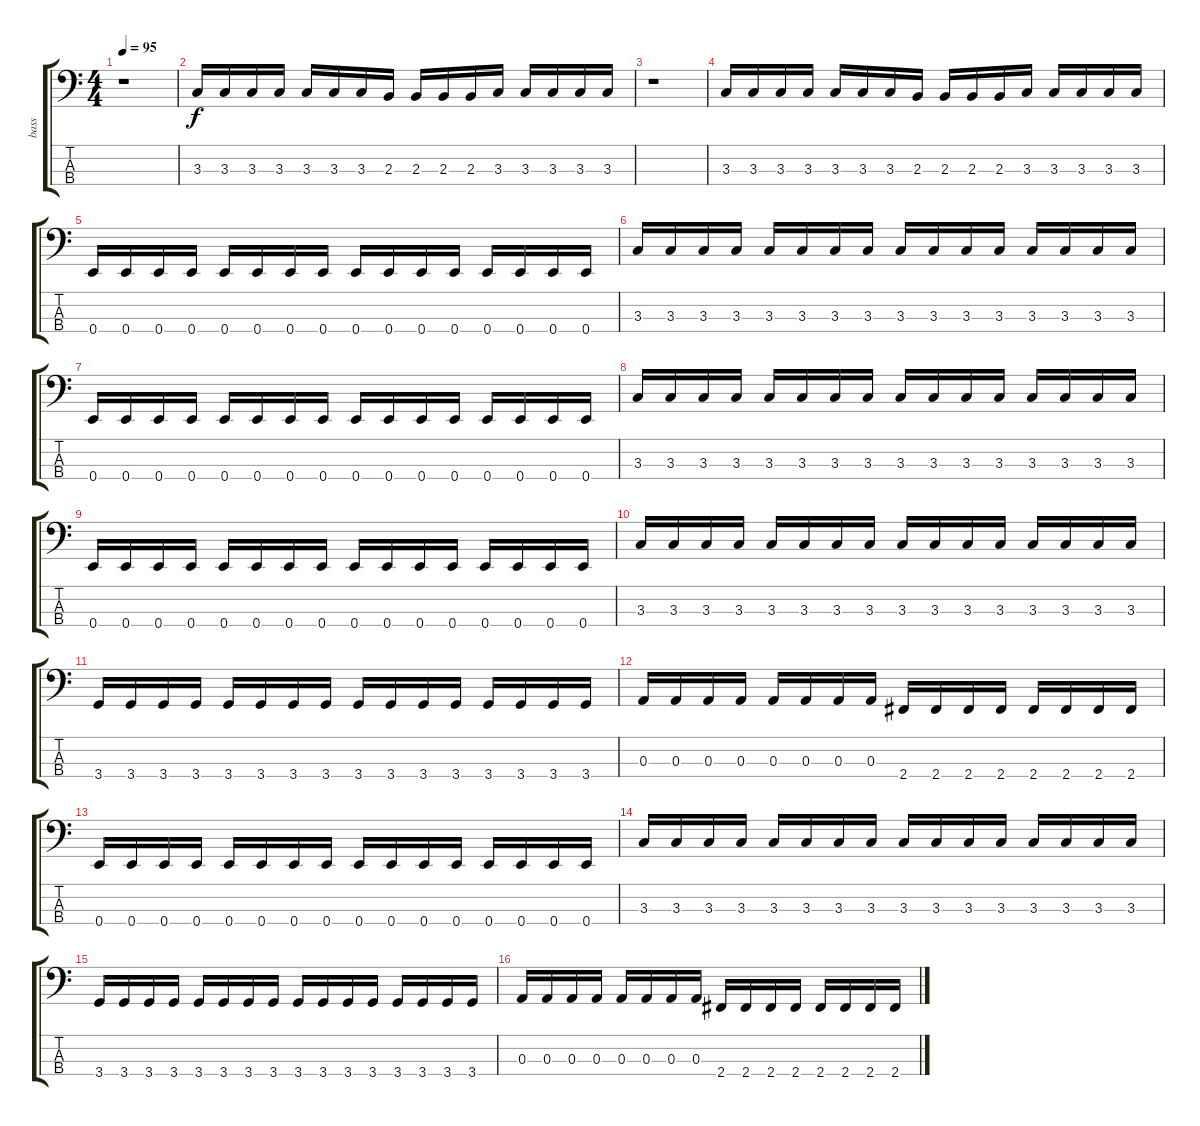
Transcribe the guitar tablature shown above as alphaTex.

\track ("bass" "bass") {instrument electricbasspick}
\staff {score tabs}
\tuning (G2 D2 A1 E1) {hide}
\ts (4 4)
\tempo 95
\clef f4
\ks c
r.1{dy f} |
3.3.16 3.3.16 3.3.16 3.3.16 3.3.16 3.3.16 3.3.16 2.3.16 2.3.16 2.3.16 2.3.16 3.3.16 3.3.16 3.3.16 3.3.16 3.3.16 |
r.1 |
3.3.16 3.3.16 3.3.16 3.3.16 3.3.16 3.3.16 3.3.16 2.3.16 2.3.16 2.3.16 2.3.16 3.3.16 3.3.16 3.3.16 3.3.16 3.3.16 |
0.4.16 0.4.16 0.4.16 0.4.16 0.4.16 0.4.16 0.4.16 0.4.16 0.4.16 0.4.16 0.4.16 0.4.16 0.4.16 0.4.16 0.4.16 0.4.16 |
3.3.16 3.3.16 3.3.16 3.3.16 3.3.16 3.3.16 3.3.16 3.3.16 3.3.16 3.3.16 3.3.16 3.3.16 3.3.16 3.3.16 3.3.16 3.3.16 |
0.4.16 0.4.16 0.4.16 0.4.16 0.4.16 0.4.16 0.4.16 0.4.16 0.4.16 0.4.16 0.4.16 0.4.16 0.4.16 0.4.16 0.4.16 0.4.16 |
3.3.16 3.3.16 3.3.16 3.3.16 3.3.16 3.3.16 3.3.16 3.3.16 3.3.16 3.3.16 3.3.16 3.3.16 3.3.16 3.3.16 3.3.16 3.3.16 |
0.4.16 0.4.16 0.4.16 0.4.16 0.4.16 0.4.16 0.4.16 0.4.16 0.4.16 0.4.16 0.4.16 0.4.16 0.4.16 0.4.16 0.4.16 0.4.16 |
3.3.16 3.3.16 3.3.16 3.3.16 3.3.16 3.3.16 3.3.16 3.3.16 3.3.16 3.3.16 3.3.16 3.3.16 3.3.16 3.3.16 3.3.16 3.3.16 |
3.4.16 3.4.16 3.4.16 3.4.16 3.4.16 3.4.16 3.4.16 3.4.16 3.4.16 3.4.16 3.4.16 3.4.16 3.4.16 3.4.16 3.4.16 3.4.16 |
0.3.16 0.3.16 0.3.16 0.3.16 0.3.16 0.3.16 0.3.16 0.3.16 2.4.16 2.4.16 2.4.16 2.4.16 2.4.16 2.4.16 2.4.16 2.4.16 |
0.4.16 0.4.16 0.4.16 0.4.16 0.4.16 0.4.16 0.4.16 0.4.16 0.4.16 0.4.16 0.4.16 0.4.16 0.4.16 0.4.16 0.4.16 0.4.16 |
3.3.16 3.3.16 3.3.16 3.3.16 3.3.16 3.3.16 3.3.16 3.3.16 3.3.16 3.3.16 3.3.16 3.3.16 3.3.16 3.3.16 3.3.16 3.3.16 |
3.4.16 3.4.16 3.4.16 3.4.16 3.4.16 3.4.16 3.4.16 3.4.16 3.4.16 3.4.16 3.4.16 3.4.16 3.4.16 3.4.16 3.4.16 3.4.16 |
0.3.16 0.3.16 0.3.16 0.3.16 0.3.16 0.3.16 0.3.16 0.3.16 2.4.16 2.4.16 2.4.16 2.4.16 2.4.16 2.4.16 2.4.16 2.4.16
